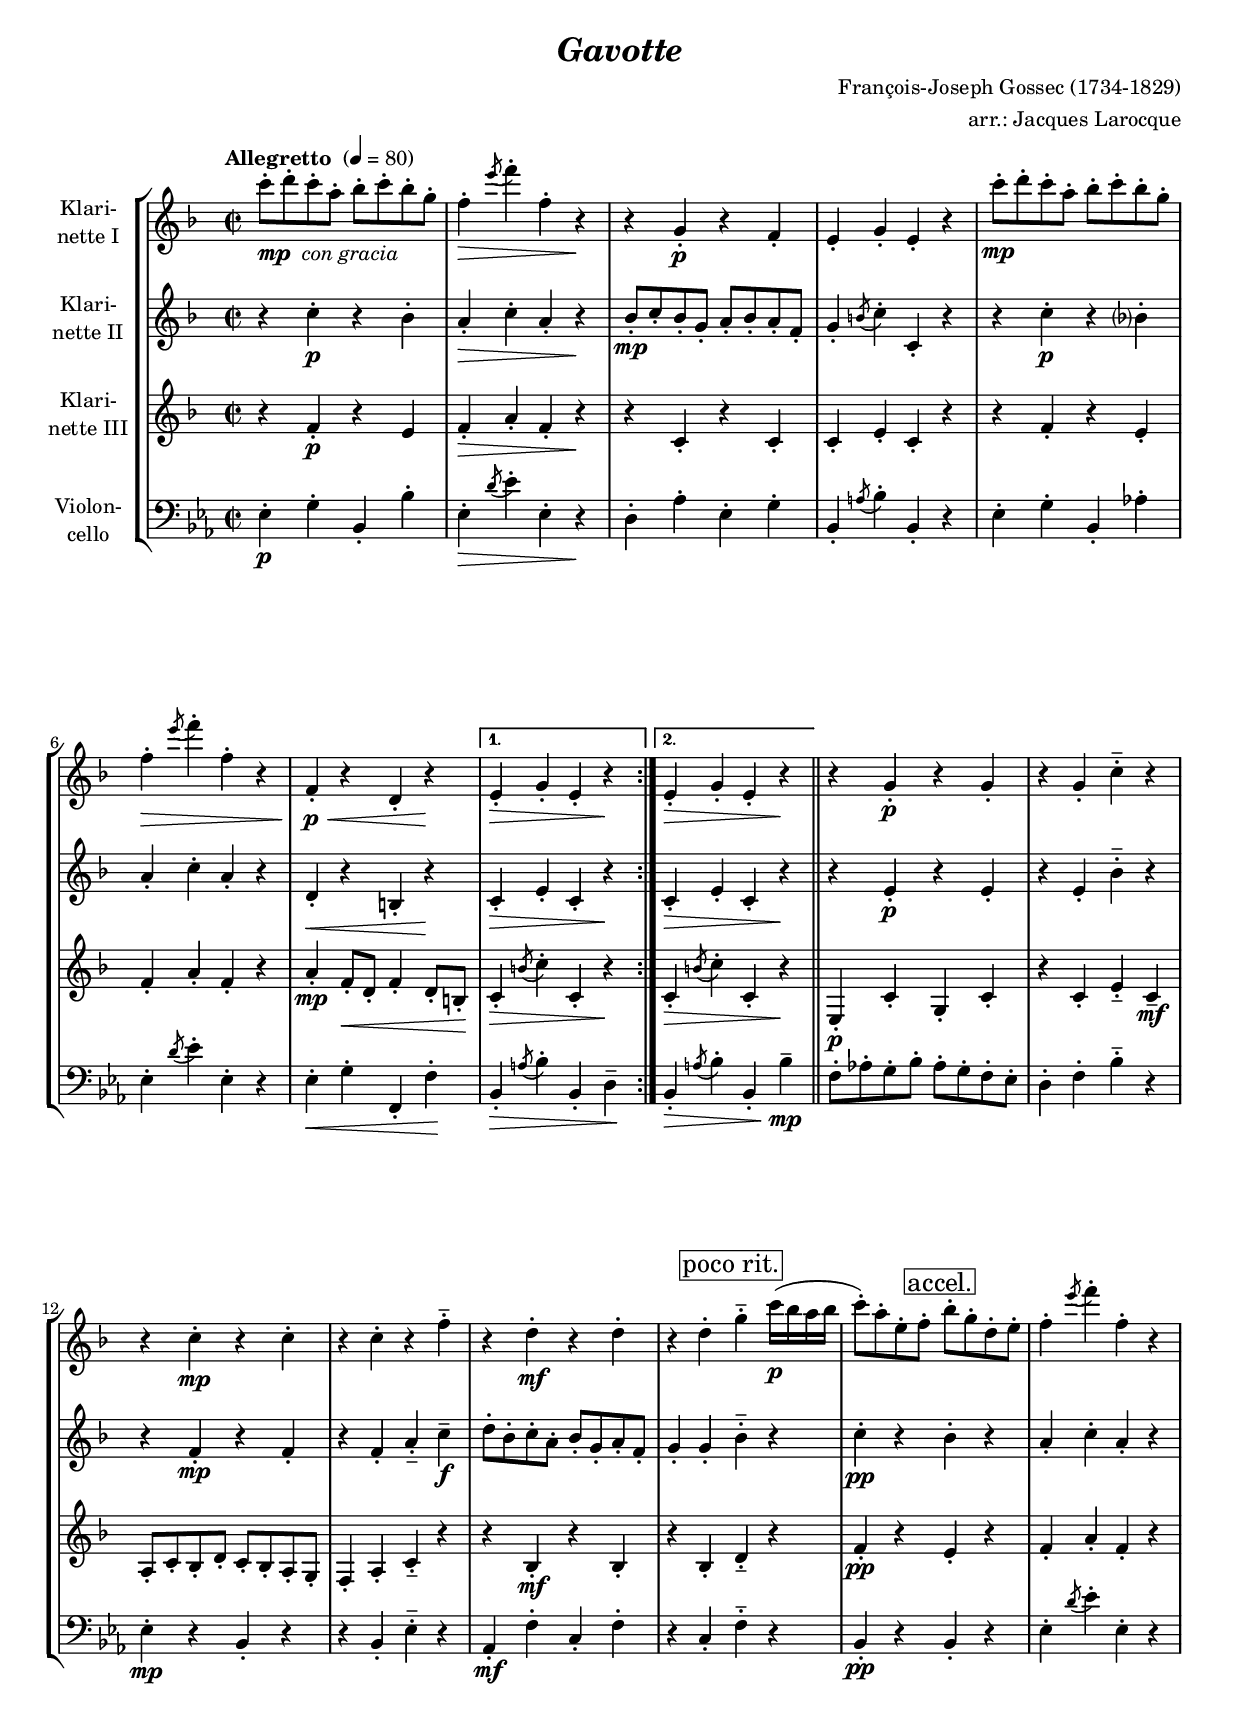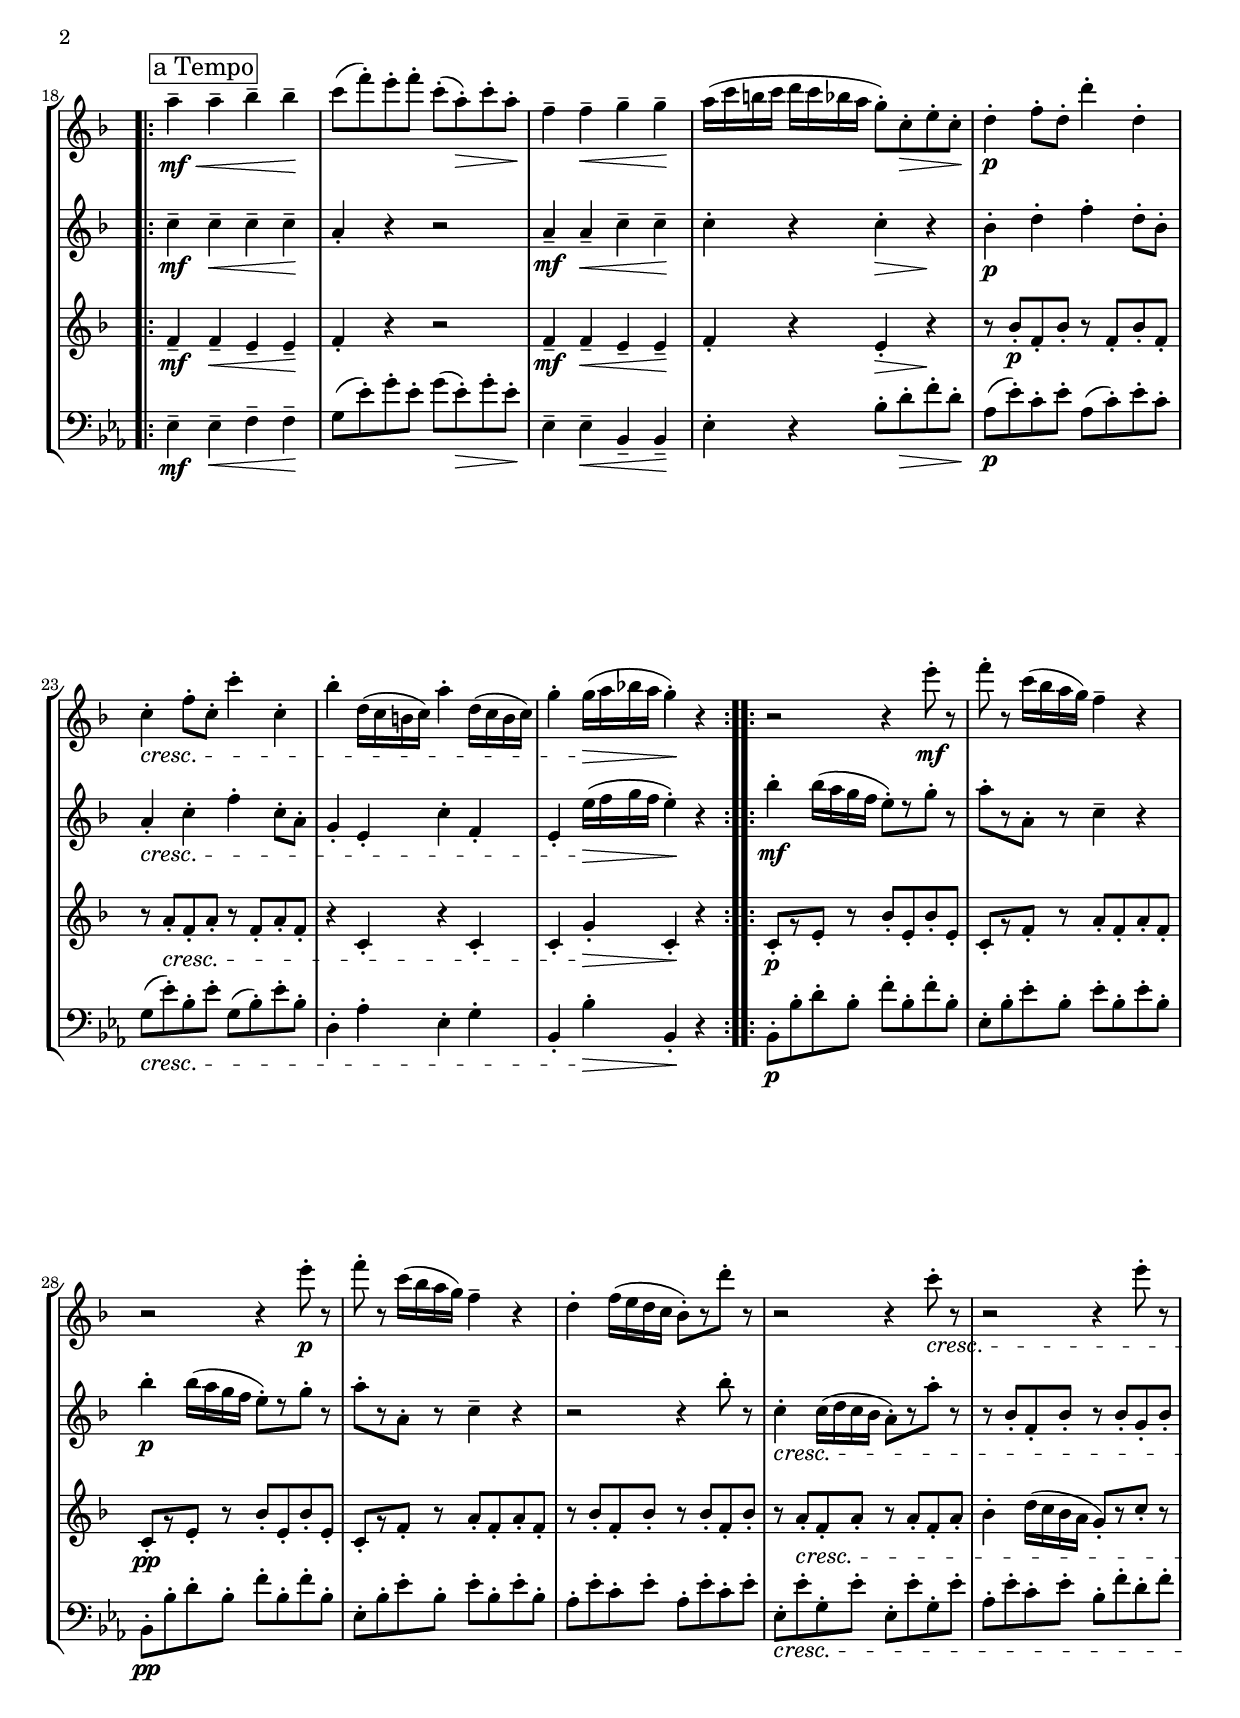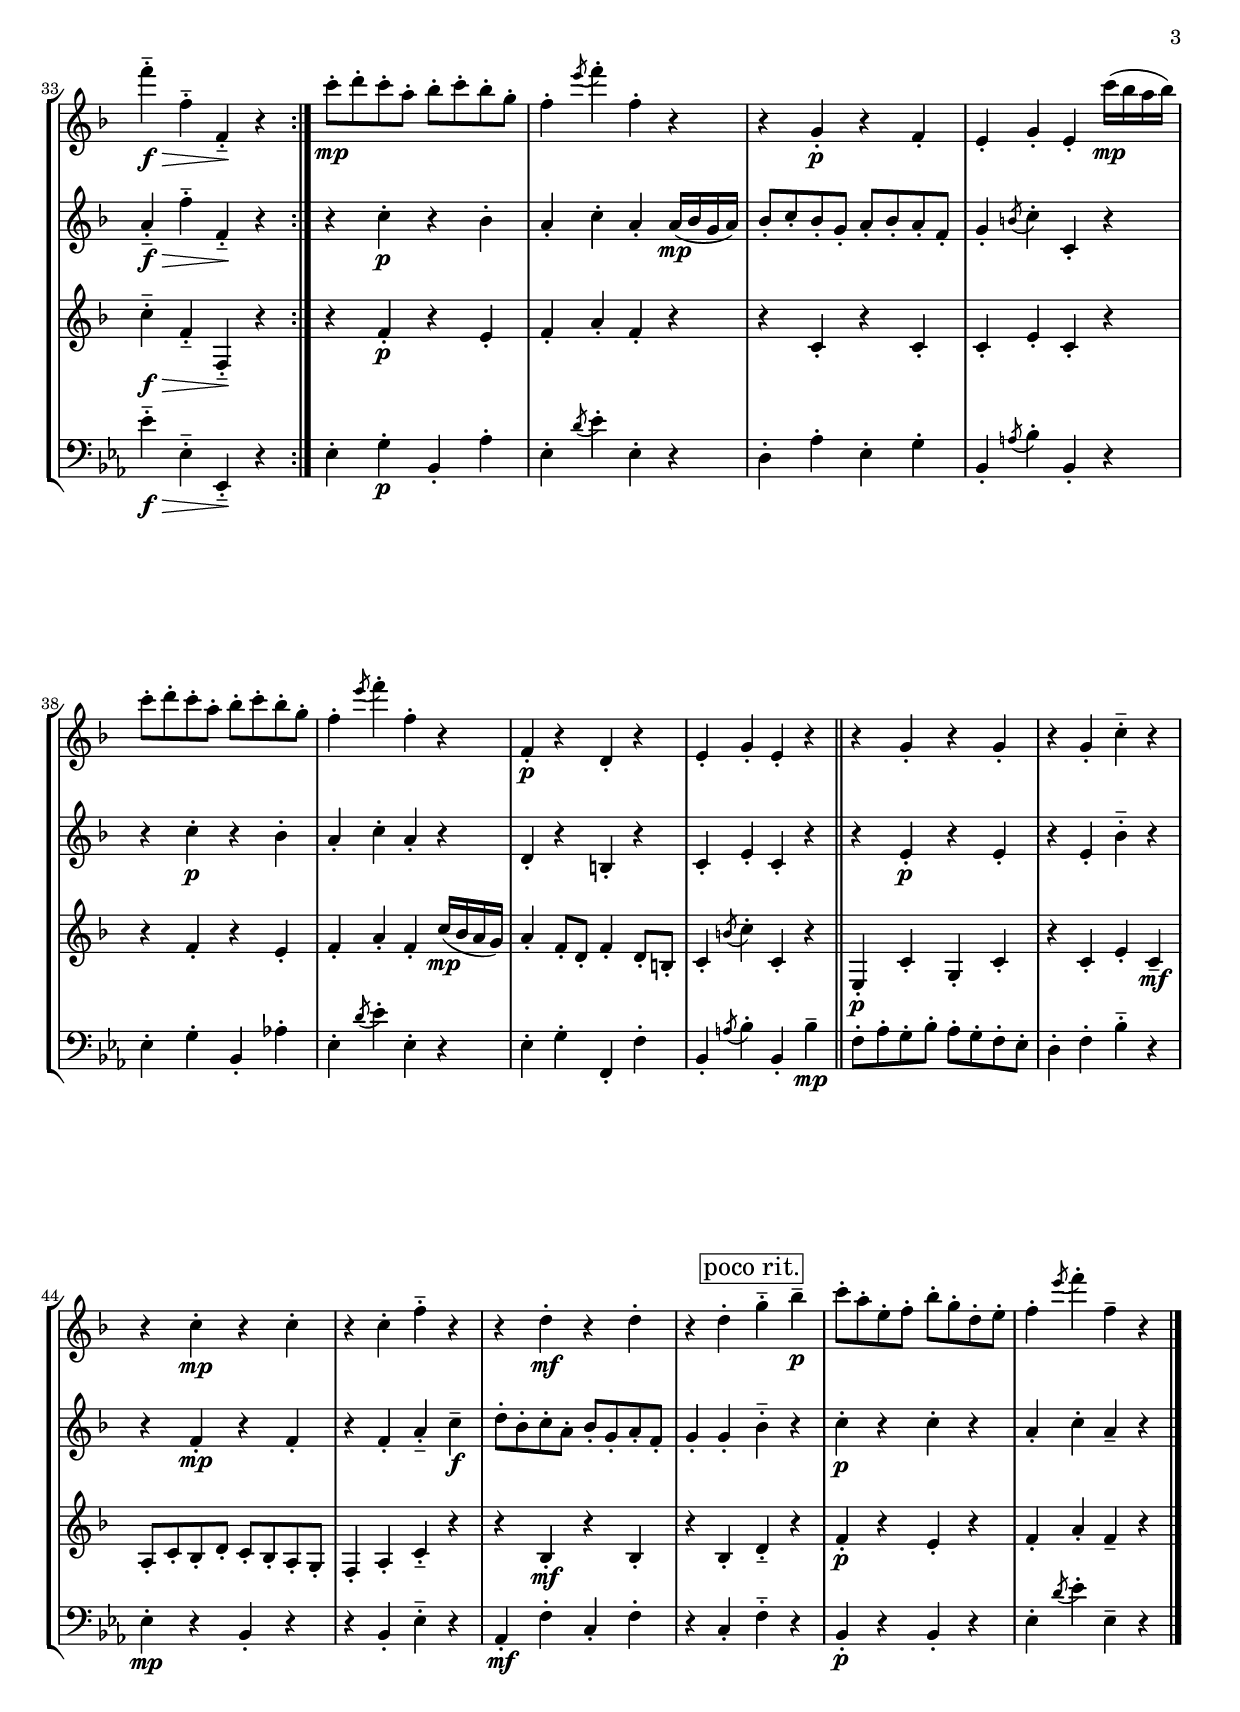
\version "2.18.2"
\include "deutsch.ly"

#(set-global-staff-size 18)

\header {
  title     = \markup \bold \italic "Gavotte"
  composer  = "François-Joseph Gossec (1734-1829)"
  arranger  = "arr.: Jacques Larocque"
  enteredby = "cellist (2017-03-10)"
}

voiceconsts = {
  \key d \major
  \time 2/2
  %\numericTimeSignature
  \compressFullBarRests
  \tempo "Allegretto " 4=80
}

mihi = "clarinet"
mist = "string ensemble 1"
%miba = "drawbar organ"
miba = "bassoon"

accl = \mark \markup \box "accel."
arco = \markup \bold \italic "arco"
atem = \mark \markup \box "a Tempo"
dcaf = \mark \markup \box "D.C. al Fine"
fine = \mark \markup \box "Fine"
mpcg = \markup { \dynamic mp \italic " con gracia" }
pizz = \markup \bold \italic "pizz"
pori = \mark \markup \box "poco rit."

va = \relative c''' {
  \voiceconsts
  
  \repeat volta 2 {
    a8-._\mpcg h-. a-. fis-. g-. a-. g-. e-.
    d4-.\> \acciaccatura cis'8 d4-. d,-. r\!
    r e,-.\p r d-.
    cis-. e-. cis-. r
    a''8-.\mp h-. a-. fis-. g-. a-. g-. e-.
    d4-.\> \acciaccatura cis'8 d4-. d,-. r

    d,-.\p\< r h-. r\!
  }
  \alternative {
    { cis-.\> e-. cis-. r\! }
    { cis-.\> e-. cis-. r\! }
  } \bar "||"

  r e-.\p r e-.
  r e-. a---. r

  r a-.\mp r a-.
  r a-. r d---.
  r h-.\mf r h-.
  r h-. \pori e---. a16(\p g fis g
  a8)-. fis-. cis-. d-. \accl g-. e-. h-. cis-.
  d4-. \acciaccatura cis'8 d4-. d,-. r

  \repeat volta 2 {
    fis--\mf\<\atem fis-- g-- g--\!
    a8( d)-. cis-. d-. a(-. fis)-.\> a-. fis-.\!
    d4-- d--\< e-- e--\!
    fis16( a gis a h[ a g fis] e8)-. a,-.\> cis-. a-.\!
    h4-.\p d8-. h-. h'4-. h,-.

    a-.\cresc d8-. a-. a'4-. a,-.
    g'-. h,16( a gis a) fis'4-. h,16( a gis a)
    e'4-. e16(\> fis g! fis e4)-.\! r
  }

  \repeat volta 2 {
    r2 r4 cis'8-.\mf r
    d-. r a16( g fis e) d4-- r

    r2 r4 cis'8-.\p r
    d-. r a16( g fis e) d4-- r
    h-. d16( cis h a g8)[-. r h']-. r
    r2 r4 a8-.\cresc r
    r2 r4 cis8-. r

    d4---.\f\> d,---. d,---.\! r
  }
  a''8-.\mp h-. a-. fis-. g-. a-. g-. e-.
  d4-. \acciaccatura cis'8 d4-. d,-. r
  r e,-.\p r d-.
  cis-. e-. cis-. a''16(\mp g fis g)

  a8-. h-. a-. fis-. g-. a-. g-. e-.
  d4-. \acciaccatura cis'8 d4-. d,-. r
  d,-.\p r h-. r
  cis-. e-. cis-. r \bar "||"
  r e-. r e-.
  r e-. a---. r

  r a-.\mp r a-.
  r a-. d---. r
  r h-.\mf r h-.
  r h-. \pori e---. g--\p
  a8-. fis-. cis-. d-. g-. e-. h-. cis-.
  d4-. \acciaccatura cis'8 d4-. d,-- r \bar "|."
}

vb = \relative c'' {
  \voiceconsts
  
  \repeat volta 2 {
    r4 a-.\p r g-.
    fis-.\> a-. fis-. r\!
    g8-.\mp a-. g-. e-. fis-. g-. fis-. d-.
    e4-. \acciaccatura gis8 a4-. a,-. r
    r a'-.\p r g?-.
    fis-. a-. fis-. r

    h,-.\< r gis-. r\!
  }
  \alternative {
    { a-.\> cis-. a-. r\! }
    { a-.\> cis-. a-. r\! }
  } \bar "||"

  r cis-.\p r cis-.
  r cis-. g'---. r

  r d-.\mp r d-.
  r d-. fis---. a--\f
  h8-. g-. a-. fis-. g-. e-. fis-. d-.
  e4-. e-. \pori g---. r
  a-.\pp r \accl g-. r
  fis-. a-. fis-. r
  
  \repeat volta 2 {
    a--\mf \atem a--\< a-- a--\!
    fis-. r r2
    fis4--\mf fis--\< a-- a--\!
    a-. r a-.\> r\!
    g-.\p h-. d-. h8-. g-.

    fis4-.\cresc a-. d-. a8-. fis-.
    e4-. cis-. a'-. d,-.
    cis-. cis'16(\> d e d cis4)-.\! r
  }
  
  \repeat volta 2 {
    g'-.\mf g16( fis e d cis8)[-. r e]-. r
    fis[-. r fis,]-. r a4-- r

    g'-.\p g16( fis e d cis8)[-. r e]-. r
    fis[-. r fis,]-. r a4-- r
    r2 r4 g'8-. r
    a,4-.\cresc a16( h a g fis8)[-. r fis']-. r
    r g,-. d-. g-. r g-. e-. g-.

    fis4---.\f\> d'---. d,---.\! r
  }
  r a'-.\p r g-.
  fis-. a-. fis-. fis16(\mp g e fis)
  g8-. a-. g-. e-. fis-. g-. fis-. d-.
  e4-. \acciaccatura gis8 a4-. a,-. r

  r a'-.\p r g-.
  fis-. a-. fis-. r
  h,-. r gis-. r
  a-. cis-. a-. r \bar "||"
  r cis-.\p r cis-.
  r cis-. g'---. r

  r d-.\mp r d-.
  r d-. fis---. a--\f
  h8-. g-. a-. fis-. g-. e-. fis-. d-.
  e4-. e-. \pori g---. r
  a-.\p r a-. r
  fis-. a-. fis-- r \bar "|."
}

vc = \relative c' {
  \voiceconsts
  
  \repeat volta 2 {
    r4 d-.\p r cis
    d-.\> fis-. d-. r \!
    r a-. r a-.
    a-. cis-. a-. r
    r d-. r cis-.
    d-. fis-. d-. r

    fis-.\mp d8-.\< h-. d4-. h8-. gis-.\!
  }
  \alternative {
    { a4-.\> \acciaccatura gis'8 a4-. a,-. r\! }
    { a-.\> \acciaccatura gis'8 a4-. a,-. r\! }
  } \bar "||"
  cis,-.\p a'-. e-. a-.
  r a-. cis---. a--\mf

  fis8-. a-. g-. h-. a-. g-. fis-. e-.
  d4-. fis-. a---. r
  r g-.\mf r g-.
  r g-. \pori h---. r
  d-.\pp r \accl cis-. r
  d-. fis-. d-. r
  
  \repeat volta 2 {
    d--\mf \atem d--\< cis-- cis--\!
    d-. r r2
    d4--\mf d--\< cis-- cis--\!
    d-. r cis-.\> r\!
    r8 g'-.\p d-. g-. r d-. g-. d-.

    r fis-.\cresc d-. fis-. r d-. fis-. d-.
    r4 a-. r a-.
    a-. e'-.\> a,-.\! r
  }
  
  \repeat volta 2 {
    a8[-.\p r cis]-. r g'-. cis,-. g'-. cis,-.
    a[-. r d]-. r fis-. d-. fis-. d-.

    a[-.\pp r cis]-. r g'-. cis,-. g'-. cis,-.
    a[-. r d]-. r fis-. d-. fis-. d-.
    r g-. d-. g-. r g-. d-. g-.
    r fis-.\cresc d-. fis-. r fis-. d-. fis-.
    g4-. h16( a g fis e8)[-. r a]-. r

    a4---.\f\> d,---. d,---.\! r
  }
  r d'-.\p r cis-.
  d-. fis-. d-. r
  r a-. r a-.
  a-. cis-. a-. r

  r d-. r cis-.
  d-. fis-. d-. a'16(\mp g fis e)
  fis4-. d8-. h-. d4-. h8-. gis-.
  a4-. \acciaccatura gis'8 a4-. a,-. r \bar "||"
  cis,-.\p a'-. e-. a-.
  r a-. cis-. a--\mf

  fis8-. a-. g-. h-. a-. g-. fis-. e-.
  d4-. fis-. a---. r
  r g-.\mf r g-.
  r g-.\pori  h---. r
  d-.\p r cis-. r
  d-. fis-. d-- r \bar "|."
}

vd = \relative c {
  \voiceconsts
  \clef "bass"
  
  \repeat volta 2 {
    d4-.\p fis-. a,-. a'-.
    d,-.\> \acciaccatura cis'8 d4-. d,-. r\!
    cis-. g'-. d-. fis-.
    a,-. \acciaccatura gis'8 a4-. a,-. r
    d-. fis-. a,-. g'!-.
    d-. \acciaccatura cis'8 d4-. d,-. r

    d-.\< fis-. e,-. e'-.\!
  }
  \alternative {
    { a,-.\> \acciaccatura gis'8 a4-. a,-. cis--\! }
    { a-.\> \acciaccatura gis'8 a4-. a,-. a'--\!\mp }
  } \bar "||"
  e8-. g!-. fis-. a-. g-. fis-. e-. d-.
  cis4-. e-. a---. r

  d,-.\mp r a-. r
  r a-. d---. r
  g,-.\mf e'-. h-. e-.
  r h-. \pori e---. r
  a,-.\pp r \accl a-. r
  d-. \acciaccatura cis'8 d4-. d,-. r

  \repeat volta 2 {
    d--\mf \atem d--\< e-- e--\!
    fis8( d')-. fis-. d-. fis( d)-.\> fis-. d-.\!
    d,4-- d--\< a-- a--\!
    d-. r a'8-. cis-.\> e-. cis-.\!
    g(\p d')-. h-. d-. g,( h)-. d-. h-.

    fis(\cresc d')-. a-. d-. fis,( a)-. d-. a-.
    cis,4-. g'-. d-. fis-.
    a,-. a'-.\> a,-.\! r
  }

  \repeat volta 2 {
    a8-.\p a'-. cis-. a-. e'-. a,-. e'-. a,-.
    d,-. a'-. d-. a-. d-. a-. d-. a-.

    a,-.\pp a'-. cis-. a-. e'-. a,-. e'-. a,-.
    d,-. a'-. d-. a-. d-. a-. d-. a-.
    g-. d'-. h-. d-. g,-. d'-. h-. d-.
    d,-.\cresc d'-. fis,-. d'-. d,-. d'-. fis,-. d'-.
    g,-. d'-. h-. d-. a-. e'-. cis-. e-.

    d4---.\f\> d,---. d,---.\! r
  }
  d'-. fis-.\p a,-. g'-.
  d-. \acciaccatura cis'8 d4-. d,-. r
  cis-. g'-. d-. fis-.
  a,-. \acciaccatura gis'8 a4-. a,-. r

  d-. fis-. a,-. g'!-.
  d-. \acciaccatura cis'8 d4-. d,-. r
  d-. fis-. e,-. e'-.
  a,-. \acciaccatura gis'8 a4-. a,-. a'--\mp \bar "||"
  e8-. g-. fis-. a-. g-. fis-. e-. d-.
  cis4-. e-. a---. r

  d,-.\mp r a-. r
  r a-. d---. r
  g,-.\mf e'-. h-. e-.
  r h-. \pori e---. r
  a,-.\p r a-. r
  d-. \acciaccatura cis'8 d4-. d,-- r \bar "|."
}


music = \new StaffGroup <<
      \new Staff {
        \set Staff.midiInstrument = \mihi
        \set Staff.instrumentName = \markup \center-column { "Klari-" "nette I" }
        \transpose d f { \va }
      }

      \new Staff {
        \set Staff.midiInstrument = \mihi
        \set Staff.instrumentName = \markup \center-column { "Klari-" "nette II" }
        \transpose d f { \vb }
      }

      \new Staff {
        \set Staff.midiInstrument = \mihi
        \set Staff.instrumentName = \markup \center-column { "Klari-" "nette III" }
        \transpose d f { \vc }
      }

      \new Staff {
        \set Staff.midiInstrument = \miba
        \set Staff.instrumentName = \markup \center-column { "Violon-" "cello" }
        \transpose d es { \vd }
      }
>>

\book {
  \score {
   \music
    \layout {}
  }

  \score {
    \unfoldRepeats \music

    \midi {
      \context {
        \Score
      }
    }
  }
}
